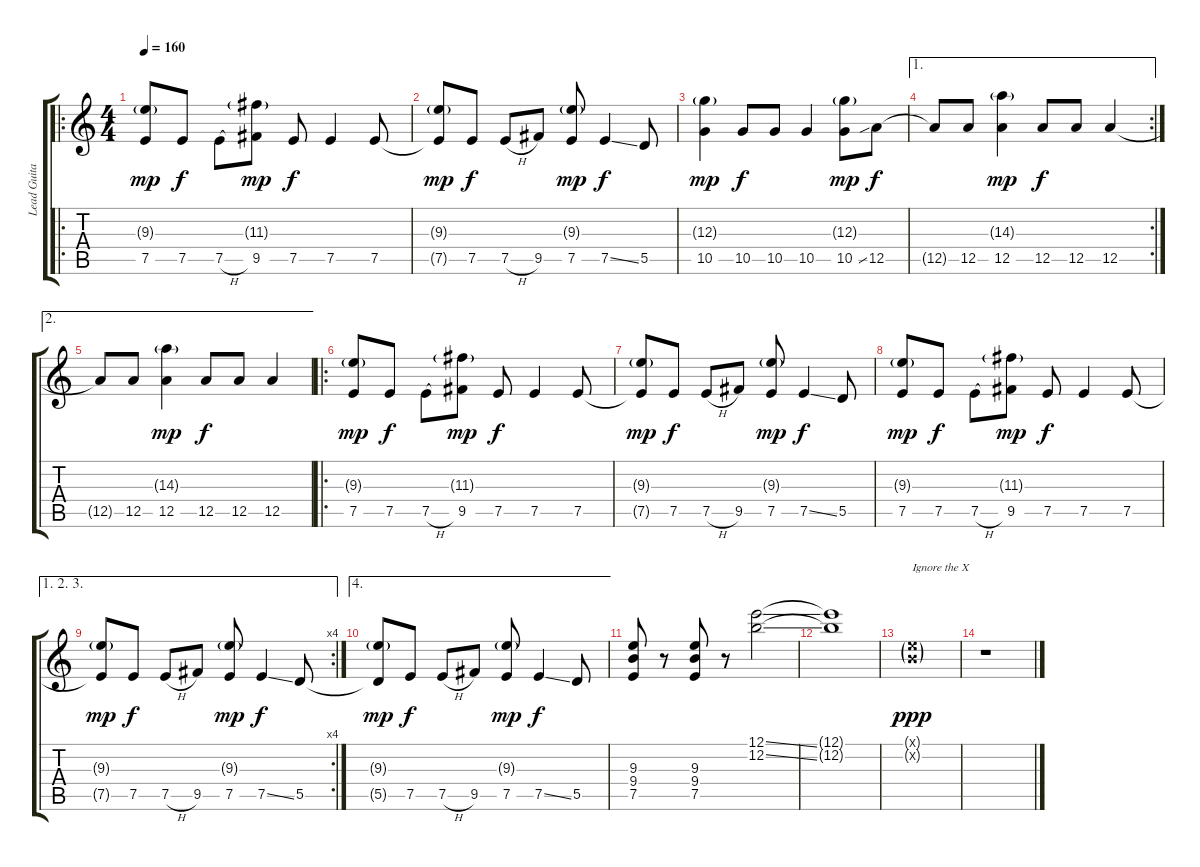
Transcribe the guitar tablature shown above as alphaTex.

\track ("Lead Guitar" "Lead Guita") {instrument overdrivenguitar}
\staff {score tabs}
\tuning (E4 B3 G3 D3 A2 E2) {hide}
\ro
\ts (4 4)
\tempo 160
\clef g2
\ks c
(9.3{g} 7.5).8{dy mp} 7.5.8{dy f} 7.5{h}.8 (11.3{g} 9.5).8{dy mp} 7.5.8{dy f} 7.5.4 7.5.8 |
(9.3{g} 7.5{t}).8{dy mp} 7.5.8{dy f} 7.5{h}.8 9.5.8 (9.3{g} 7.5).8{dy mp} 7.5{ss}.4{dy f} 5.5.8 |
(12.3{g} 10.5).4{dy mp} 10.5.8{dy f} 10.5.8 10.5.4 (12.3{g} 10.5{ss}).8{dy mp} 12.5.8{dy f} |
\ae 1
\rc 2
12.5{t}.8 12.5.8 (14.3{g} 12.5).4{dy mp} 12.5.8{dy f} 12.5.8 12.5.4 |
\ae 2
12.5{t}.8 12.5.8 (14.3{g} 12.5).4{dy mp} 12.5.8{dy f} 12.5.8 12.5.4 |
\ro
(9.3{g} 7.5).8{dy mp} 7.5.8{dy f} 7.5{h}.8 (11.3{g} 9.5).8{dy mp} 7.5.8{dy f} 7.5.4 7.5.8 |
(9.3{g} 7.5{t}).8{dy mp} 7.5.8{dy f} 7.5{h}.8 9.5.8 (9.3{g} 7.5).8{dy mp} 7.5{ss}.4{dy f} 5.5.8 |
(9.3{g} 7.5).8{dy mp} 7.5.8{dy f} 7.5{h}.8 (11.3{g} 9.5).8{dy mp} 7.5.8{dy f} 7.5.4 7.5.8 |
\ae (1 2 3)
\rc 4
(9.3{g} 7.5{t}).8{dy mp} 7.5.8{dy f} 7.5{h}.8 9.5.8 (9.3{g} 7.5).8{dy mp} 7.5{ss}.4{dy f} 5.5.8 |
\ae 4
(9.3{g} 5.5{t}).8{dy mp} 7.5.8{dy f} 7.5{h}.8 9.5.8 (9.3{g} 7.5).8{dy mp} 7.5{ss}.4{dy f} 5.5.8 |
(9.3 9.4 7.5).8 r.8 (9.3 9.4 7.5).8 r.8 (12.1{ss} 12.2{ss}).2 |
(12.1{t} 12.2{t}).1 |
(0.1{g x} 0.2{g x}).1{txt "Ignore the X" dy ppp} |
r.1
